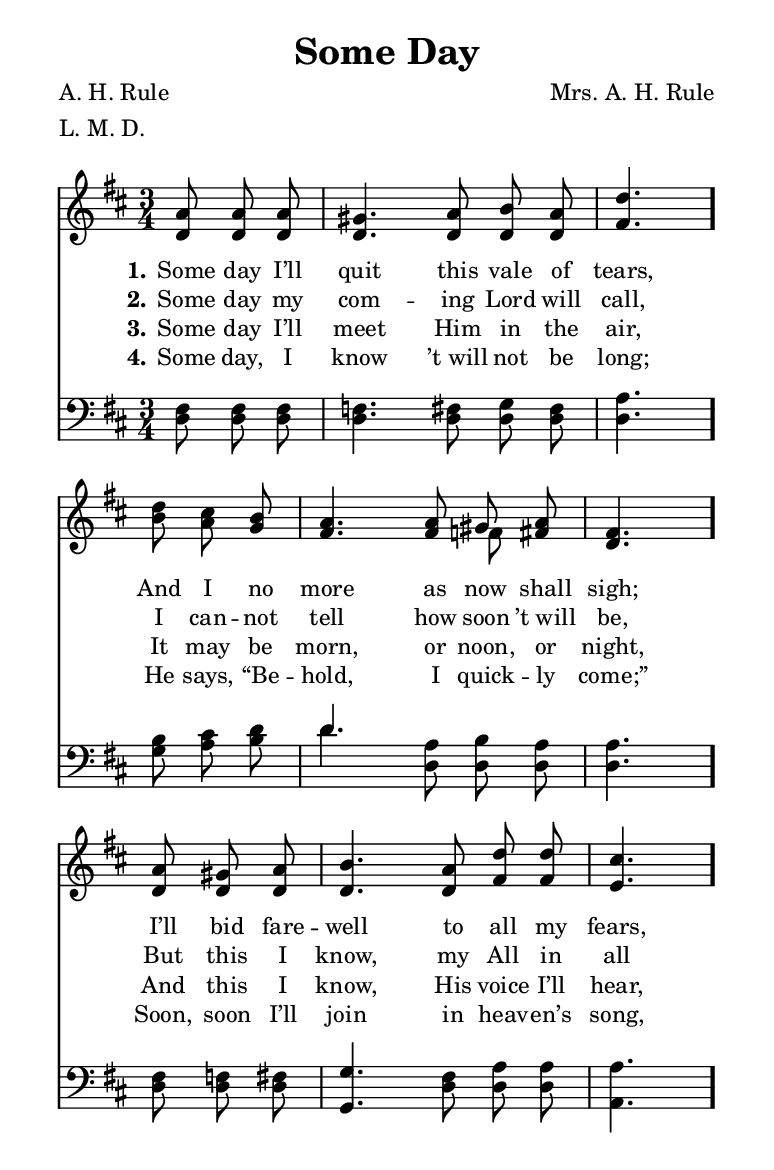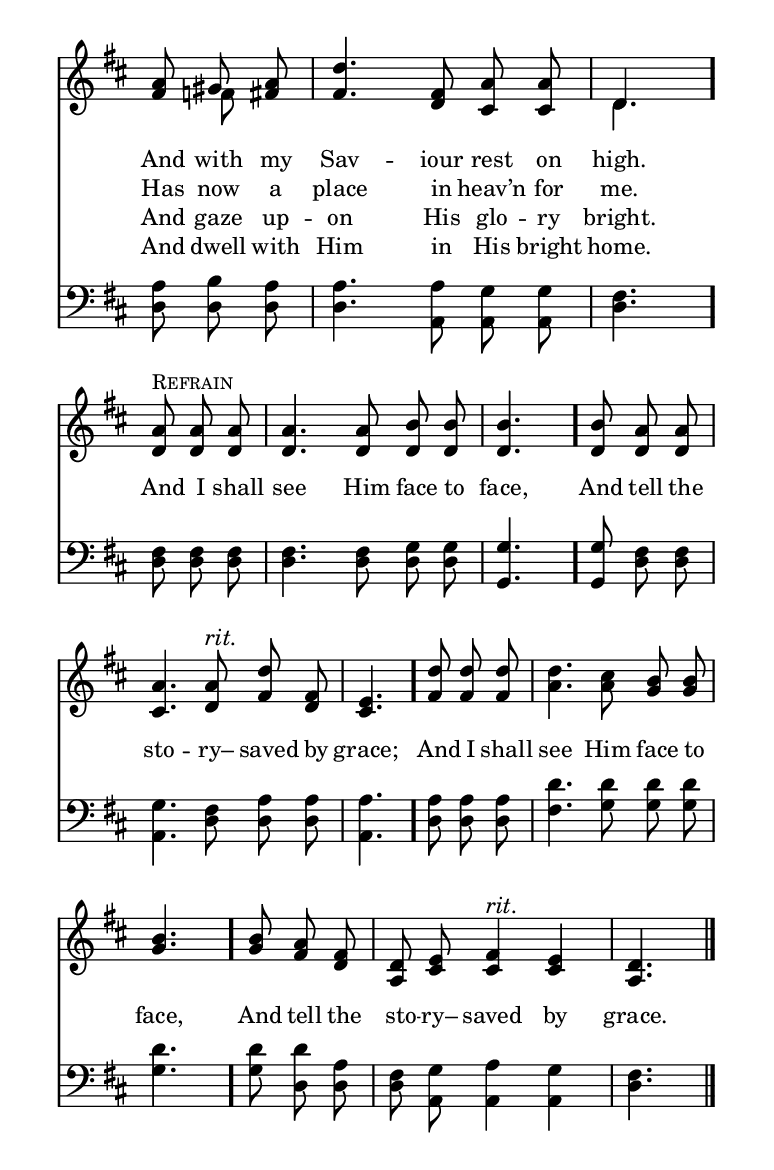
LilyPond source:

\include "common/global.ily"
\paper {
  \include "common/paper.ily"
  ragged-bottom = ##t
}

\header{
  hymnnumber = "256"
  title = "Some Day"
  tunename = ""
  meter = "L. M. D."
  poet = "A. H. Rule"
  composer = "Mrs. A. H. Rule"
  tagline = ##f
}

global = {
  \include "common/overrides.ily"
  \override Staff.TimeSignature.style = #'numbered
  \time 3/4
  \override Score.MetronomeMark.transparent = ##t % hide all fermata changes too
  \tempo 4=70
  \key d \major
  \partial 4.
  \autoBeamOff
}

patternA = { c8 c c | c4. }
patternB = { c8 c c | c c c4 c | c4. }

notesSoprano = {
\global
\relative c'' {

  \changePitch \patternA { a a a | gis a b a | d }
  \changePitch \patternA { d cis b | a a gis a | fis }
  \changePitch \patternA { a gis a | b a d d | cis }
  \changePitch \patternA { a gis a | d fis, a a | d, } \eogbreak

  << s^\markup { \small \caps "Refrain" }
  \changePitch \patternA { a' a a | a a b b | b } >>
  \changePitch \patternA { b a a | a a^\markup{\italic rit.} d fis, | e }
  \changePitch \patternA { d' d d | d cis b b | b }
  \changePitch \patternB { b a fis | d e fis^\markup{\italic rit.} e | d }

  \bar "|."

}
}

notesAlto = {
\global
\relative e' {

  \changePitch \patternA { d d d | d d d d | fis }
  \changePitch \patternA { b a g | fis fis f fis | d }
  \changePitch \patternA { d d d | d d fis fis | e }
  \changePitch \patternA { fis f fis | fis d cis cis | d }

  \changePitch \patternA { d d d | d d d d | d }
  \changePitch \patternA { d d d | cis d fis d | cis }
  \changePitch \patternA { fis fis fis | a a g g | g }
  \changePitch \patternB { g fis d | a cis cis cis | a }

}
}

notesTenor = {
\global
\relative a {

  \changePitch \patternA { fis fis fis | f fis g fis | a }
  \changePitch \patternA { b cis d | d a b a | a }
  \changePitch \patternA { fis f fis | g fis a a | a }
  \changePitch \patternA { a b a | a a g g | fis }

  \changePitch \patternA { fis fis fis | fis fis g g | g }
  \changePitch \patternA { g fis fis | g fis a a | a }
  \changePitch \patternA { a a a | d d d d | d }
  \changePitch \patternB { d d a | fis g a g | fis }

}
}

notesBass = {
\global
\relative f {

  \changePitch \patternA { d d d | d d d d | d }
  \changePitch \patternA { g a b | d d, d d | d }
  \changePitch \patternA { d d d | g, d' d d | a }
  \changePitch \patternA { d d d | d a a a | d }

  \changePitch \patternA { d d d | d d d d | g, }
  \changePitch \patternA { g d' d | a d d d | a }
  \changePitch \patternA { d d d | fis g g g | g }
  \changePitch \patternB { g d d | d a a a | d }

}
}

Refrain = \lyricmode {

And I shall see Him face to face, \bar "."
And tell the sto -- ry– saved by grace; \bar "."
And I shall see Him face to face, \bar "."
And tell the sto -- ry– saved by grace. \bar "."

}

wordsA = \lyricmode {
\set stanza = "1."

Some day I’ll quit this vale of tears, \bar "."
And I no more as now shall sigh; \bar "."
I’ll bid fare -- well to all my fears, \bar "."
And with my Sav -- iour rest on high. \bar "."

}

wordsB = \lyricmode {
\set stanza = "2."

Some day my com -- ing Lord will call,
I can -- not tell how soon ’t_will be,
But this I know, my All in all
Has now a place in heav’n for me.

\Refrain

}

wordsC = \lyricmode {
\set stanza = "3."

Some day I’ll meet Him in the air,
It may be morn, or noon, or night,
And this I know, His voice I’ll hear,
And gaze up -- on His glo -- ry bright.

}

wordsD = \lyricmode {
\set stanza = "4."

Some day, I know ’t_will not be long;
He says, “Be -- hold, I quick -- ly come;”
Soon, soon I’ll join in heav -- en’s song,
And dwell with Him in His bright home.

}

\score {
  \context ChoirStaff <<
    \context Staff = upper <<
      \set ChoirStaff.systemStartDelimiter = #'SystemStartBar
      \set ChoirStaff.printPartCombineTexts = ##f
      \partcombine #'(2 . 9) \notesSoprano \notesAlto
      \context NullVoice = sopranos { \voiceOne << \notesSoprano >> }
      \context NullVoice = altos { \voiceTwo << \notesAlto >> }
      \context Lyrics = one   \lyricsto sopranos \wordsA
      \context Lyrics = two   \lyricsto sopranos \wordsB
      \context Lyrics = three \lyricsto sopranos \wordsC
      \context Lyrics = four  \lyricsto sopranos \wordsD
    >>
    \context Staff = men <<
      \clef bass
      \set ChoirStaff.printPartCombineTexts = ##f
      \partcombine #'(2 . 9) \notesTenor \notesBass
      \context NullVoice = tenors { \voiceOne << \notesTenor >> }
      \context NullVoice = basses { \voiceTwo << \notesBass >> }
    >>
  >>
  \layout {
    \include "common/layout.ily"
  }
  \midi{
    \include "common/midi.ily"
  }
}

\version "2.19.49"  % necessary for upgrading to future LilyPond versions.

% vi:set et ts=2 sw=2 ai nocindent syntax=lilypond:
